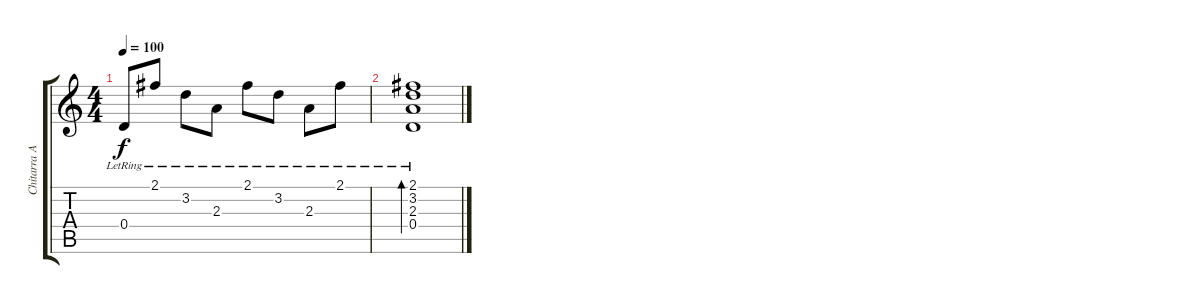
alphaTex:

\track ("Chitarra Acustica 1" "Chitarra A") {instrument acousticguitarsteel}
\staff {score tabs}
\tuning (E4 B3 G3 D3 A2 E2) {hide}
\ts (4 4)
\tempo 100
\clef g2
\ks c
0.4{lr}.8{dy f} 2.1{lr}.8 3.2{lr}.8 2.3{lr}.8 2.1{lr}.8 3.2{lr}.8 2.3{lr}.8 2.1{lr}.8 |
(2.1{lr} 3.2{lr} 2.3{lr} 0.4{lr}).1{bd 240}
